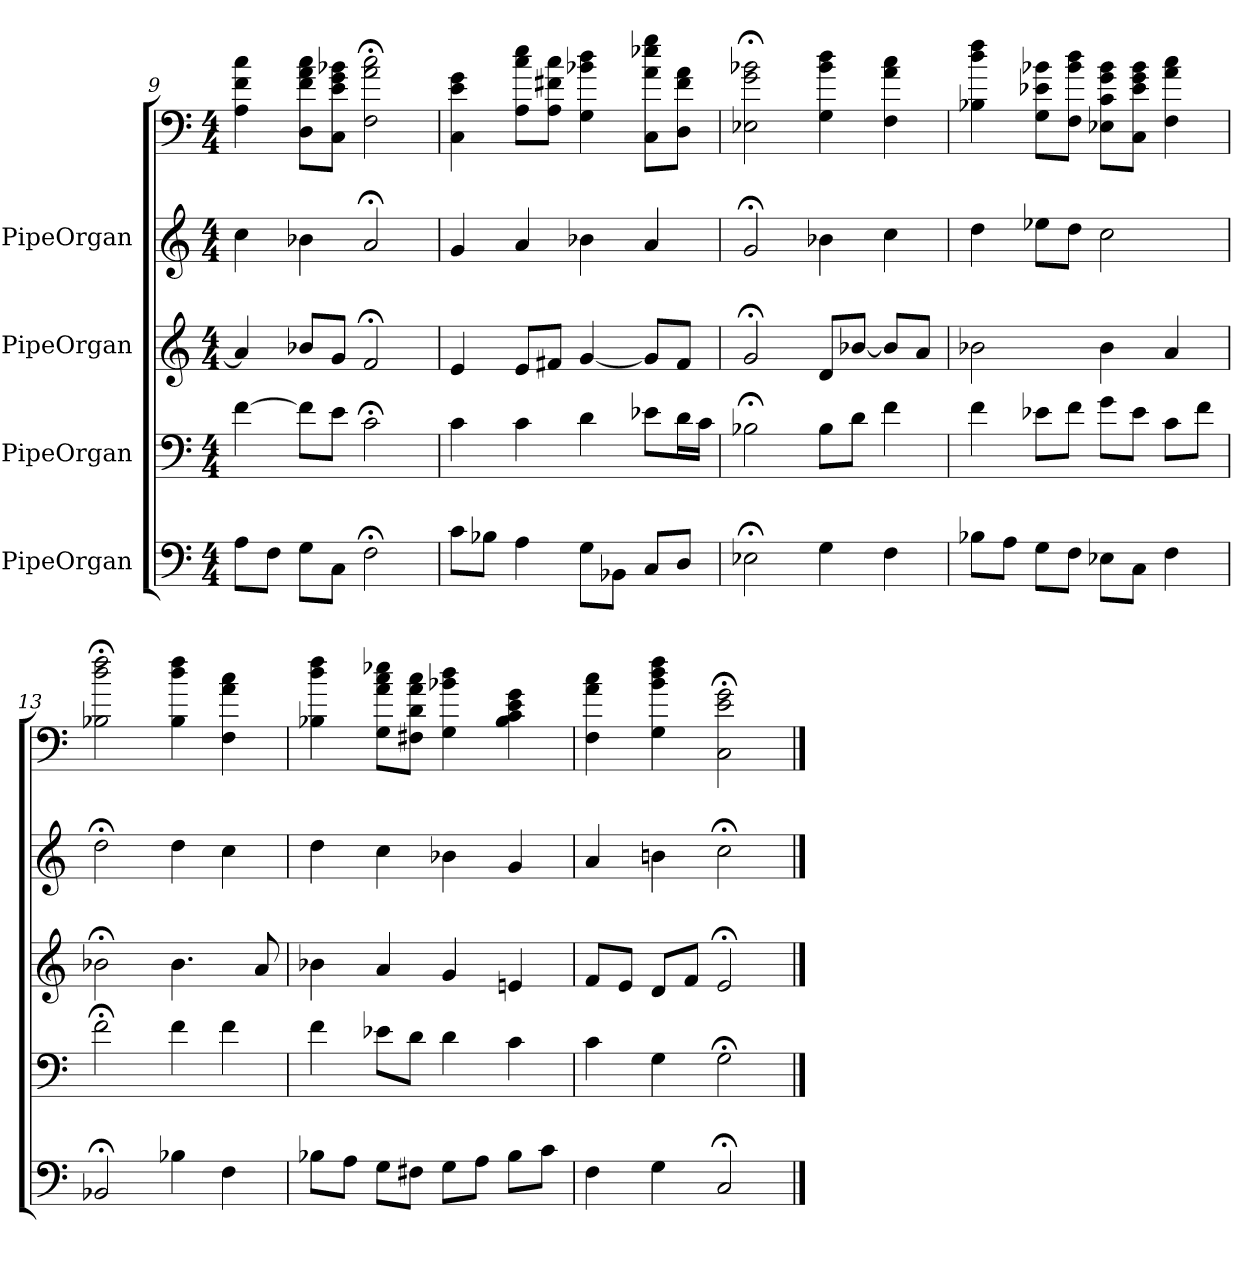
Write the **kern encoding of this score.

**kern	**kern	**kern	**kern	**kern
*part5	*part4	*part3	*part2	*part1
*staff5	*staff4	*staff3	*staff2	*staff1
*I"PipeOrgan	*I"PipeOrgan	*I"PipeOrgan	*I"PipeOrgan	*
*clefF4	*clefF4	*clefG2	*clefG2	*
*k[]	*k[]	*k[]	*k[]	*k[]
*C:	*C:	*C:	*C:	*C:
*M4/4	*M4/4	*M4/4	*M4/4	*M4/4
=9	=9	=9	=9	=9
8A\L	[4f	4a]	4cc	4A 4f 4cc
8F\J	.	.	.	.
8G\L	8f\L]	8b-X/L	4b-X	8D 8f 8a 8ccL
8C\J	8e\J	8g/J	.	8C 8e 8g 8b-XJ
2F;<	2c;<	2f;<	2a;<	2F;< 2a;< 2cc;<
=10	=10	=10	=10	=10
8c\L	4c	4e	4g	4C 4e 4g
8B-X\J	.	.	.	.
4A	4c	8e/L	4a	8A 8cc 8eeL
.	.	8f#X/J	.	8A 8f#X 8ccJ
8G\L	4d	[4g	4b-X	4G 4b-X 4dd
8BB-X\J	.	.	.	.
8C/L	8e-X\L	8g/L]	4a	8C 8a 8ee-X 8ggL
8D/J	16d\L	8f#/J	.	8D 8f# 8aJ
.	16c\JJ	.	.	.
=11	=11	=11	=11	=11
2E-X;<	2B-X;<	2g;<	2g;<	2E-X;< 2g;< 2b-X;<
4G	8B-\L	8d/L	4b-X	4G 4b- 4dd
.	8d\J	[8b-X/J	.	.
4F	4f	8b-/L]	4cc	4F 4a 4cc
.	.	8a/J	.	.
=12	=12	=12	=12	=12
8B-X\L	4f	2b-X	4dd	4B-X 4dd 4ff
8A\J	.	.	.	.
8G\L	8e-X\L	.	8ee-X\L	8G 8e-X 8b-XL
8F\J	8f\J	.	8dd\J	8F 8b- 8ddJ
8E-X\L	8g\L	4b-	2cc	8E-X 8c 8g 8b-L
8C\J	8e-\J	.	.	8C 8e- 8g 8b-J
4F	8c\L	4a	.	4F 4a 4cc
.	8f\J	.	.	.
=13	=13	=13	=13	=13
2BB-X;<	2f;<	2b-X;<	2dd;<	2B-X;< 2dd;< 2ff;<
4B-X	4f	4.b-	4dd	4B- 4dd 4ff
4F	4f	.	4cc	4F 4a 4cc
.	.	8a	.	.
=14	=14	=14	=14	=14
8B-X\L	4f	4b-X	4dd	4B-X 4dd 4ff
8A\J	.	.	.	.
8G\L	8e-X\L	4a	4cc	8G 8a 8cc 8ee-XL
8F#X\J	8d\J	.	.	8F#X 8d 8a 8ccJ
8G\L	4d	4g	4b-X	4G 4b-X 4dd
8A\J	.	.	.	.
8B-\L	4c	4en	4g	4B- 4c 4e 4g
8c\J	.	.	.	.
=15	=15	=15	=15	=15
4F	4c	8f/L	4a	4F 4a 4cc
.	.	8e/J	.	.
4G	4G	8d/L	4bn	4G 4b 4dd 4ff
.	.	8f/J	.	.
2C;<	2G;<	2e;<	2cc;<	2C;< 2e;< 2g;<
==	==	==	==	==
*-	*-	*-	*-	*-
